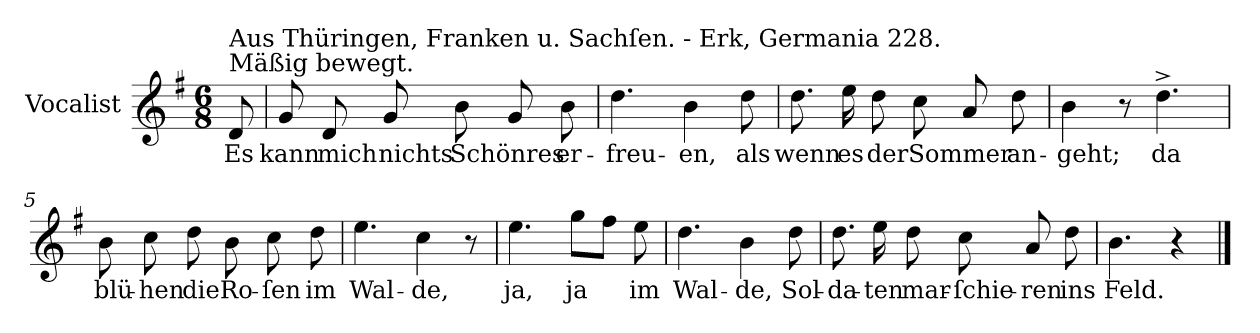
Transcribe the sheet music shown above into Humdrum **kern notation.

**kern	**text
*part1	*part1
*staff1	*staff1
*I"Vocalist	*
*k[f#]	*
*G:	*
*M6/8	*
=	=
!LO:TX:a:t=Mäßig bewegt.	!
!LO:TX:a:t=Aus Thüringen, Franken u. Sachſen. - Erk, Germania 228.	!
8d	Es
=1	=1
8g	kann
8d	mich
8g	nichts
8b	Schönres
8g	.
8b	er-
=2	=2
4.dd	-freu-
4b	-en,
8dd	als
=3	=3
8.dd	wenn
16ee	es
8dd	der
8cc	Sommer
8a	.
8dd	an-
=4	=4
4b	-geht;
8r	.
4.dd^	da
=5	=5
8b	blü-
8cc	-hen
8dd	die
8b	Ro-
8cc	-ſen
8dd	im
=6	=6
4.ee	Wal-
4cc	-de,
8r	.
=7	=7
4.ee	ja,
8ggL	ja
8ff#J	.
8ee	im
=8	=8
4.dd	Wal-
4b	-de,
8dd	Sol-
=9	=9
8.dd	-da-
16ee	-ten
8dd	mar-
8cc	-ſchie-
8a	-ren
8dd	ins
=10	=10
4.b	Feld.
4r	.
==	==
*-	*-
